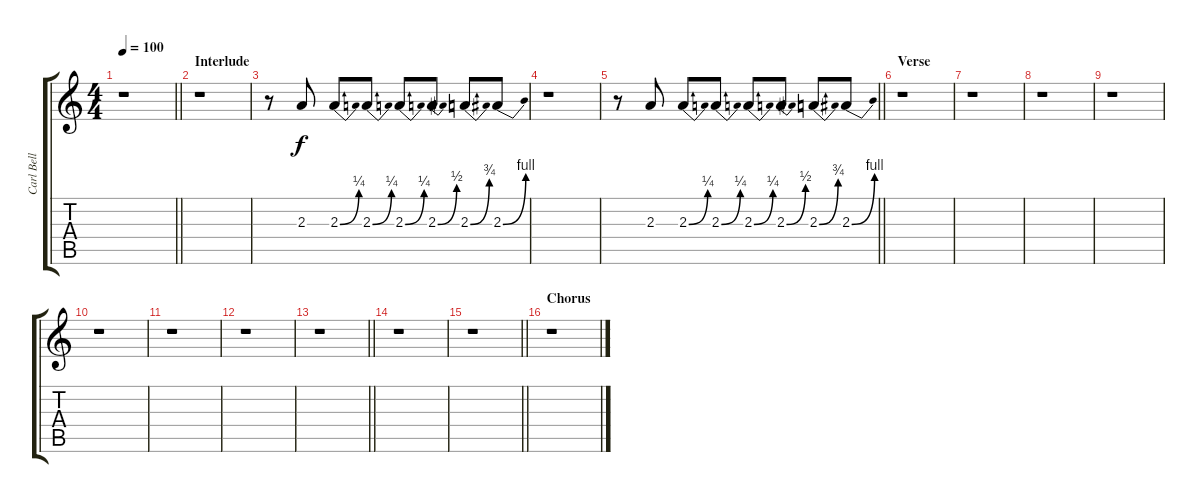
\track ("Carl Bell (Lead Guitar)" "Carl Bell ") {instrument distortionguitar}
\staff {score tabs}
\tuning (E4 B3 G3 D3 A2 E2) {hide}
\ts (4 4)
\tempo 100
\clef g2
\barLineRight lightlight
\ks c
r.1{dy f} |
\section ("" "Interlude")
r.1 |
r.8 2.3.8 2.3{be (bend 0 0 60 1)}.8 2.3{be (bend 0 0 60 1)}.8 2.3{be (bend 0 0 60 1)}.8 2.3{be (bend 0 0 60 2)}.8 2.3{be (bend 0 0 60 3)}.8 2.3{be (bend 0 0 60 4)}.8 |
r.1 |
\barLineRight lightlight
r.8 2.3.8 2.3{be (bend 0 0 60 1)}.8 2.3{be (bend 0 0 60 1)}.8 2.3{be (bend 0 0 60 1)}.8 2.3{be (bend 0 0 60 2)}.8 2.3{be (bend 0 0 60 3)}.8 2.3{be (bend 0 0 60 4)}.8 |
\section ("" "Verse")
r.1 |
r.1 |
r.1 |
r.1 |
r.1 |
r.1 |
r.1 |
\barLineRight lightlight
r.1 |
r.1 |
\barLineRight lightlight
r.1 |
\section ("" "Chorus")
r.1
